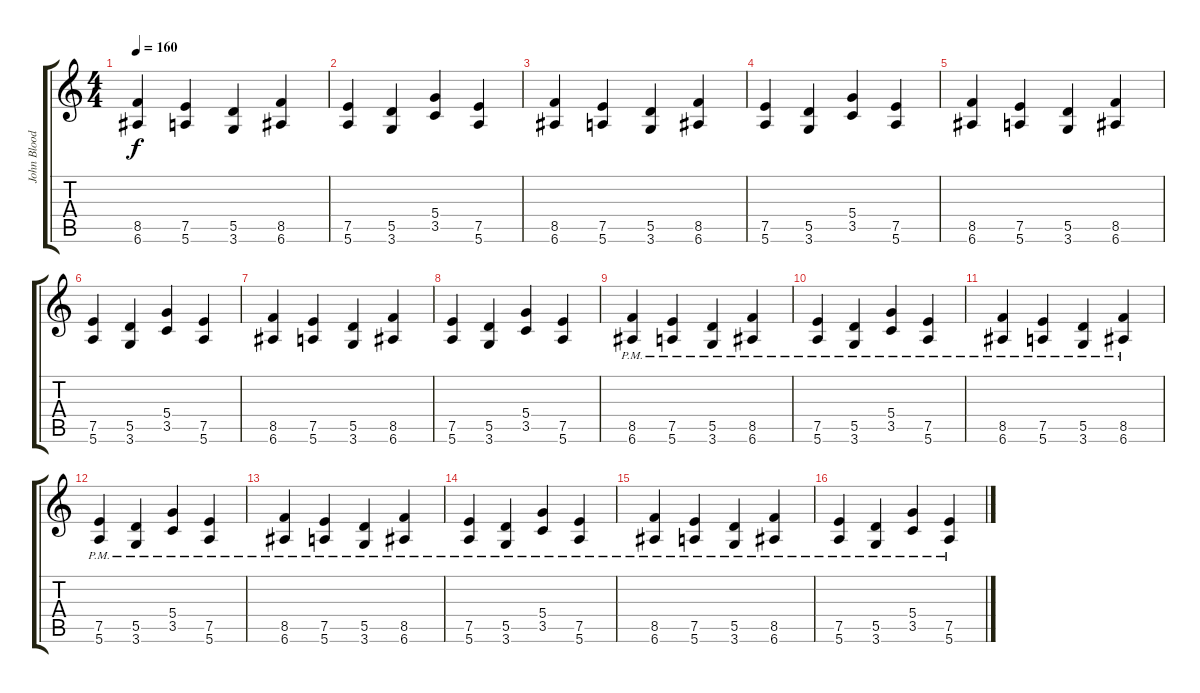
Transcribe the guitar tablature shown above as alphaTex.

\track ("John Bloodsucker" "John Blood") {instrument distortionguitar}
\staff {score tabs}
\tuning (E4 B3 G3 D3 A2 E2) {hide}
\ts (4 4)
\tempo 160
\clef g2
\ks c
(8.5 6.6).4{dy f} (7.5 5.6).4 (5.5 3.6).4 (8.5 6.6).4 |
(7.5 5.6).4 (5.5 3.6).4 (5.4 3.5).4 (7.5 5.6).4 |
(8.5 6.6).4 (7.5 5.6).4 (5.5 3.6).4 (8.5 6.6).4 |
(7.5 5.6).4 (5.5 3.6).4 (5.4 3.5).4 (7.5 5.6).4 |
(8.5 6.6).4 (7.5 5.6).4 (5.5 3.6).4 (8.5 6.6).4 |
(7.5 5.6).4 (5.5 3.6).4 (5.4 3.5).4 (7.5 5.6).4 |
(8.5 6.6).4 (7.5 5.6).4 (5.5 3.6).4 (8.5 6.6).4 |
(7.5 5.6).4 (5.5 3.6).4 (5.4 3.5).4 (7.5 5.6).4 |
(8.5{pm} 6.6{pm}).4 (7.5{pm} 5.6{pm}).4 (5.5{pm} 3.6{pm}).4 (8.5{pm} 6.6{pm}).4 |
(7.5{pm} 5.6{pm}).4 (5.5{pm} 3.6{pm}).4 (5.4{pm} 3.5{pm}).4 (7.5{pm} 5.6{pm}).4 |
(8.5{pm} 6.6{pm}).4 (7.5{pm} 5.6{pm}).4 (5.5{pm} 3.6{pm}).4 (8.5{pm} 6.6{pm}).4 |
(7.5{pm} 5.6{pm}).4 (5.5{pm} 3.6{pm}).4 (5.4{pm} 3.5{pm}).4 (7.5{pm} 5.6{pm}).4 |
(8.5{pm} 6.6{pm}).4 (7.5{pm} 5.6{pm}).4 (5.5{pm} 3.6{pm}).4 (8.5{pm} 6.6{pm}).4 |
(7.5{pm} 5.6{pm}).4 (5.5{pm} 3.6{pm}).4 (5.4{pm} 3.5{pm}).4 (7.5{pm} 5.6{pm}).4 |
(8.5{pm} 6.6{pm}).4 (7.5{pm} 5.6{pm}).4 (5.5{pm} 3.6{pm}).4 (8.5{pm} 6.6{pm}).4 |
(7.5{pm} 5.6{pm}).4 (5.5{pm} 3.6{pm}).4 (5.4{pm} 3.5{pm}).4 (7.5{pm} 5.6{pm}).4
